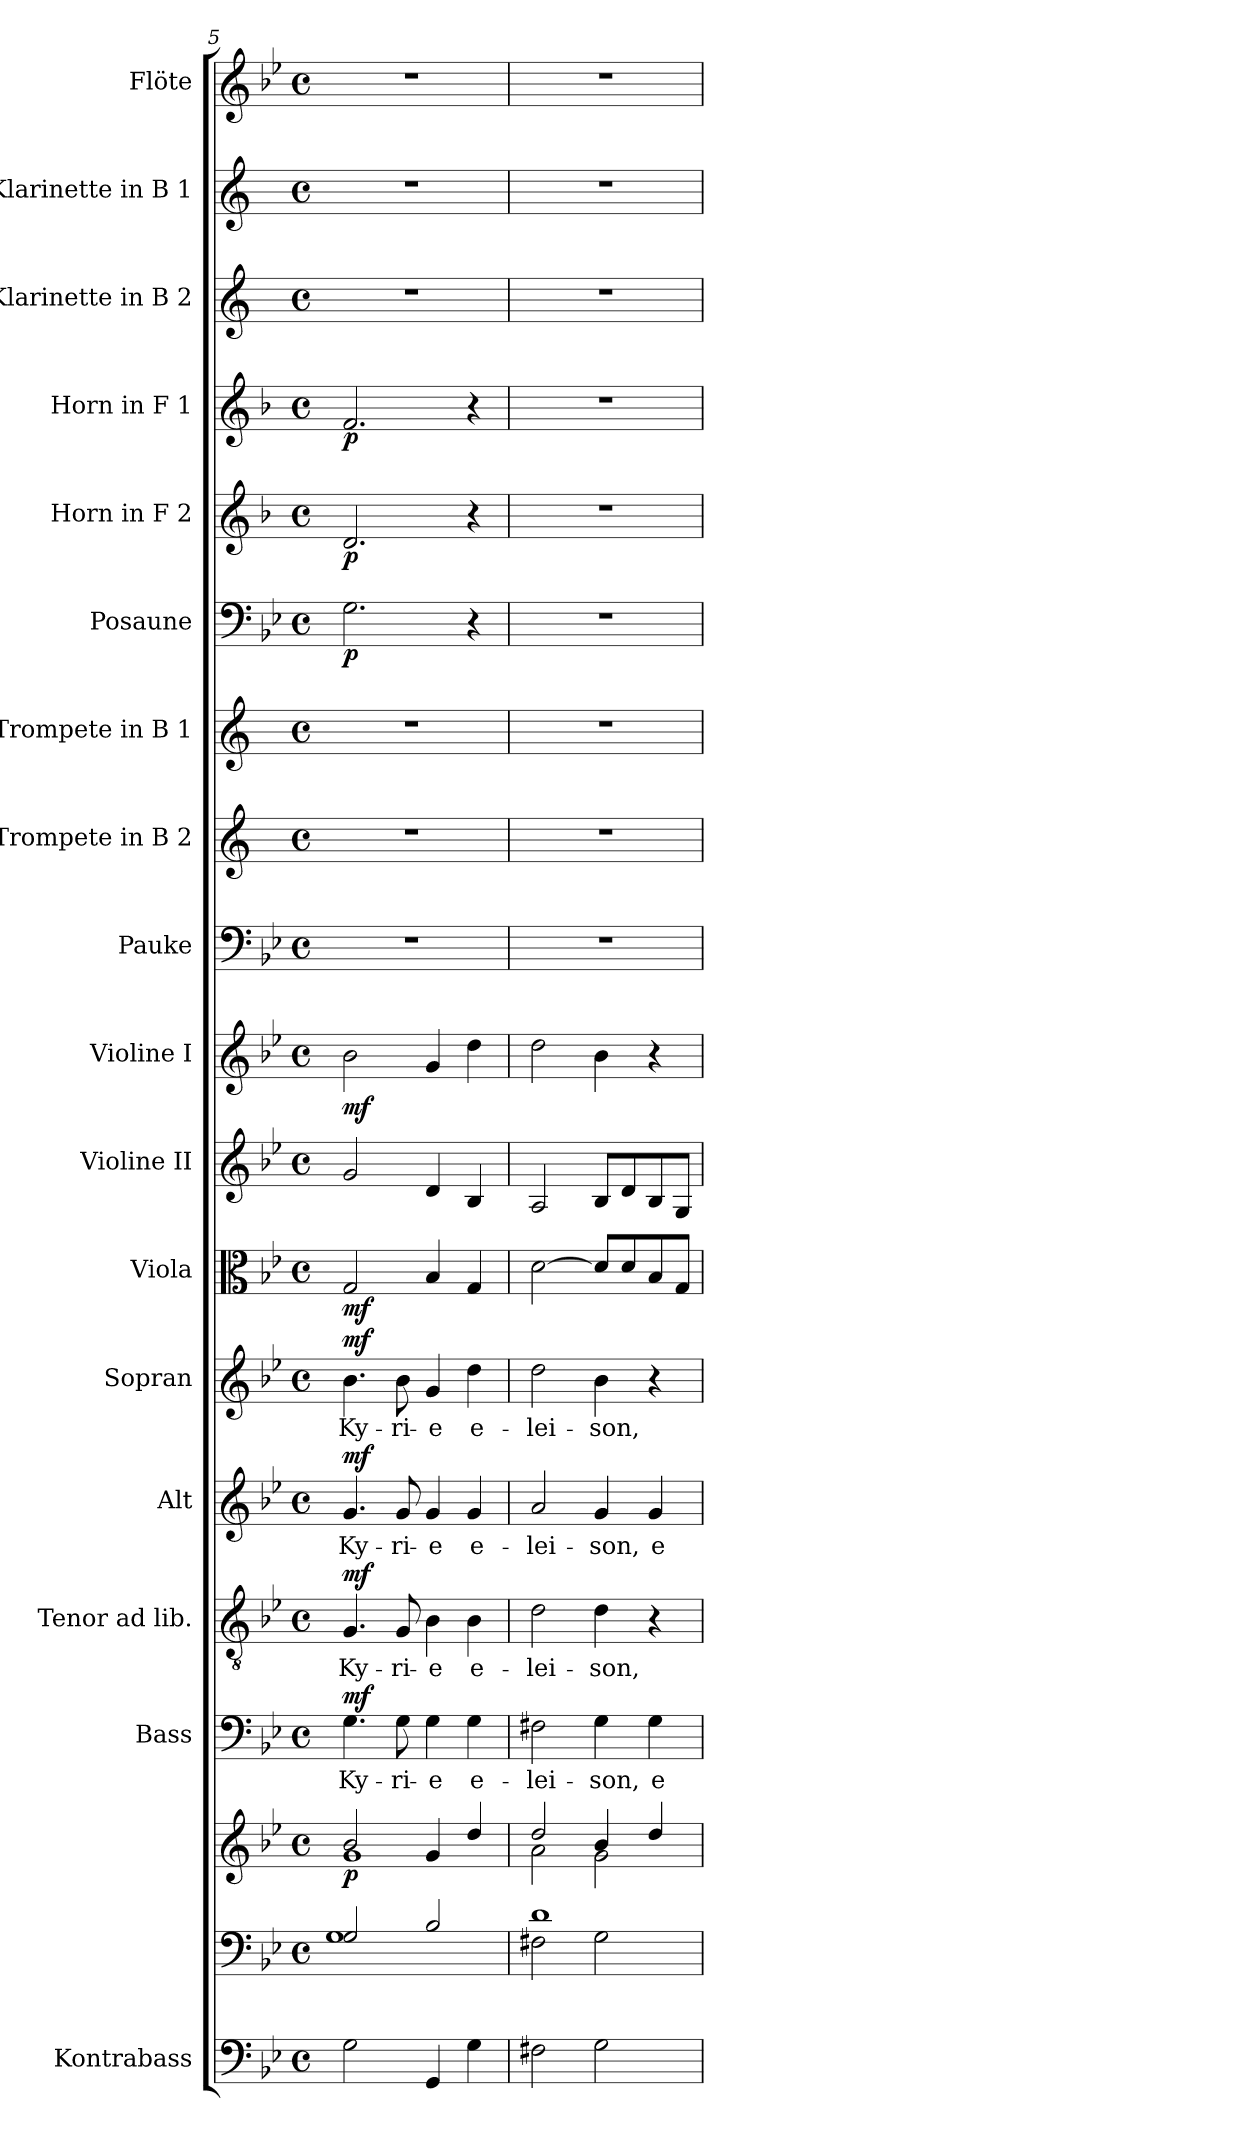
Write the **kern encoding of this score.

**kern	**kern	**kern	**dynam	**kern	**text	**dynam	**kern	**text	**dynam	**kern	**text	**dynam	**kern	**text	**dynam	**kern	**dynam	**kern	**kern	**dynam	**kern	**kern	**kern	**kern	**dynam	**kern	**dynam	**kern	**dynam	**kern	**kern	**kern
*part18	*part17	*part17	*part17	*part16	*part16	*part16	*part15	*part15	*part15	*part14	*part14	*part14	*part13	*part13	*part13	*part12	*part12	*part11	*part10	*part10	*part9	*part8	*part7	*part6	*part6	*part5	*part5	*part4	*part4	*part3	*part2	*part1
*staff19	*staff18	*staff17	*staff17/18	*staff16	*staff16	*staff16	*staff15	*staff15	*staff15	*staff14	*staff14	*staff14	*staff13	*staff13	*staff13	*staff12	*staff12	*staff11	*staff10	*staff10	*staff9	*staff8	*staff7	*staff6	*staff6	*staff5	*staff5	*staff4	*staff4	*staff3	*staff2	*staff1
*I"Kontrabass	*	*	*	*I"Bass	*	*	*I"Tenor ad lib.	*	*	*I"Alt	*	*	*I"Sopran	*	*	*I"Viola	*	*I"Violine II	*I"Violine I	*	*I"Pauke	*I"Trompete in B 2	*I"Trompete in B 1	*I"Posaune	*	*I"Horn in F 2	*	*I"Horn in F 1	*	*I"Klarinette in B 2	*I"Klarinette in B 1	*I"Flöte
*I'Kb.	*	*	*	*I'B	*	*	*I'T	*	*	*I'A	*	*	*I'S	*	*	*I'Vla.	*	*I'Vl. II	*I'Vl. I	*	*I'Pk.	*	*	*I'Pos.	*	*I'Hrn. 2	*	*I'Hrn. 1	*	*	*	*I'Fl.
*clefF4	*clefF4	*clefG2	*	*clefF4	*	*	*clefGv2	*	*	*clefG2	*	*	*clefG2	*	*	*clefC3	*	*clefG2	*clefG2	*	*clefF4	*clefG2	*clefG2	*clefF4	*	*clefG2	*	*clefG2	*	*clefG2	*clefG2	*clefG2
*ITrd7c12	*	*	*	*	*	*	*	*	*	*	*	*	*	*	*	*	*	*	*	*	*	*ITrd1c2	*ITrd1c2	*	*	*ITrd4c7	*	*ITrd4c7	*	*ITrd1c2	*ITrd1c2	*
*k[b-e-]	*k[b-e-]	*k[b-e-]	*	*k[b-e-]	*	*	*k[b-e-]	*	*	*k[b-e-]	*	*	*k[b-e-]	*	*	*k[b-e-]	*	*k[b-e-]	*k[b-e-]	*	*k[b-e-]	*k[b-e-]	*k[b-e-]	*k[b-e-]	*	*k[b-e-]	*	*k[b-e-]	*	*k[b-e-]	*k[b-e-]	*k[b-e-]
*B-:	*B-:	*B-:	*	*B-:	*	*	*B-:	*	*	*B-:	*	*	*B-:	*	*	*B-:	*	*B-:	*B-:	*	*B-:	*B-:	*B-:	*B-:	*	*B-:	*	*B-:	*	*B-:	*B-:	*B-:
*M4/4	*M4/4	*M4/4	*	*M4/4	*	*	*M4/4	*	*	*M4/4	*	*	*M4/4	*	*	*M4/4	*	*M4/4	*M4/4	*	*M4/4	*M4/4	*M4/4	*M4/4	*	*M4/4	*	*M4/4	*	*M4/4	*M4/4	*M4/4
*met(c)	*met(c)	*met(c)	*	*met(c)	*	*	*met(c)	*	*	*met(c)	*	*	*met(c)	*	*	*met(c)	*	*met(c)	*met(c)	*	*met(c)	*met(c)	*met(c)	*met(c)	*	*met(c)	*	*met(c)	*	*met(c)	*met(c)	*met(c)
=5	=5	=5	=5	=5	=5	=5	=5	=5	=5	=5	=5	=5	=5	=5	=5	=5	=5	=5	=5	=5	=5	=5	=5	=5	=5	=5	=5	=5	=5	=5	=5	=5
*	*^	*^	*	*	*	*	*	*	*	*	*	*	*	*	*	*	*	*	*	*	*	*	*	*	*	*	*	*	*	*	*	*
!	!	!	!	!	!LO:DY:b	!	!LO:LY:b	!LO:DY:a	!	!LO:LY:b	!LO:DY:a	!	!LO:LY:b	!LO:DY:a	!	!LO:LY:b	!LO:DY:a	!	!LO:DY:b	!	!	!LO:DY:b	!	!	!	!	!LO:DY:b	!	!LO:DY:b	!	!LO:DY:b	!	!	!
2GG\	2G/	1G	2b-/	1g	p	4.G\	Ky-	mf	4.G/	Ky-	mf	4.g/	Ky-	mf	4.b-\	Ky-	mf	2G/	mf	2g/	2b-\	mf	1r	1r	1r	2.G\	p	2.G/	p	2.B-/	p	1r	1r	1r
!	!	!	!	!	!	!	!LO:LY:b	!	!	!LO:LY:b	!	!	!LO:LY:b	!	!	!LO:LY:b	!	!	!	!	!	!	!	!	!	!	!	!	!	!	!	!	!	!
.	.	.	.	.	.	8G\	-ri-	.	8G/	-ri-	.	8g/	-ri-	.	8b-\	-ri-	.	.	.	.	.	.	.	.	.	.	.	.	.	.	.	.	.	.
!	!	!	!	!	!	!	!LO:LY:b	!	!	!LO:LY:b	!	!	!LO:LY:b	!	!	!LO:LY:b	!	!	!	!	!	!	!	!	!	!	!	!	!	!	!	!	!	!
4GGG/	2B-/	.	4g/	.	.	4G\	-e	.	4B-\	-e	.	4g/	-e	.	4g/	-e	.	4B-/	.	4d/	4g/	.	.	.	.	.	.	.	.	.	.	.	.	.
!	!	!	!	!	!	!	!LO:LY:b	!	!	!LO:LY:b	!	!	!LO:LY:b	!	!	!LO:LY:b	!	!	!	!	!	!	!	!	!	!	!	!	!	!	!	!	!	!
4GG\	.	.	4dd/	.	.	4G\	e-	.	4B-\	e-	.	4g/	e-	.	4dd\	e-	.	4G/	.	4B-/	4dd\	.	.	.	.	4r	.	4r	.	4r	.	.	.	.
=6	=6	=6	=6	=6	=6	=6	=6	=6	=6	=6	=6	=6	=6	=6	=6	=6	=6	=6	=6	=6	=6	=6	=6	=6	=6	=6	=6	=6	=6	=6	=6	=6	=6	=6
!	!	!	!	!	!	!	!LO:LY:b	!	!	!LO:LY:b	!	!	!LO:LY:b	!	!	!LO:LY:b	!	!	!	!	!	!	!	!	!	!	!	!	!	!	!	!	!	!
2FF#X\	1d	2F#X\	2dd/	2a\	.	2F#X\	-lei-	.	2d\	-lei-	.	2a/	-lei-	.	2dd\	-lei-	.	[2d\	.	2A/	2dd\	.	1r	1r	1r	1r	.	1r	.	1r	.	1r	1r	1r
!	!	!	!	!	!	!	!LO:LY:b	!	!	!LO:LY:b	!	!	!LO:LY:b	!	!	!LO:LY:b	!	!	!	!	!	!	!	!	!	!	!	!	!	!	!	!	!	!
2GG\	.	2G\	4b-/	2g\	.	4G\	-son,	.	4d\	-son,	.	4g/	-son,	.	4b-\	-son,	.	8d/L]	.	8B-/L	4b-\	.	.	.	.	.	.	.	.	.	.	.	.	.
.	.	.	.	.	.	.	.	.	.	.	.	.	.	.	.	.	.	8d/	.	8d/	.	.	.	.	.	.	.	.	.	.	.	.	.	.
!	!	!	!	!	!	!	!LO:LY:b	!	!	!	!	!	!LO:LY:b	!	!	!	!	!	!	!	!	!	!	!	!	!	!	!	!	!	!	!	!	!
.	.	.	4dd/	.	.	4G\	e-	.	4r	.	.	4g/	e-	.	4r	.	.	8B-/	.	8B-/	4r	.	.	.	.	.	.	.	.	.	.	.	.	.
.	.	.	.	.	.	.	.	.	.	.	.	.	.	.	.	.	.	8G/J	.	8G/J	.	.	.	.	.	.	.	.	.	.	.	.	.	.
*	*v	*v	*	*	*	*	*	*	*	*	*	*	*	*	*	*	*	*	*	*	*	*	*	*	*	*	*	*	*	*	*	*	*	*
*	*	*v	*v	*	*	*	*	*	*	*	*	*	*	*	*	*	*	*	*	*	*	*	*	*	*	*	*	*	*	*	*	*	*
=	=	=	=	=	=	=	=	=	=	=	=	=	=	=	=	=	=	=	=	=	=	=	=	=	=	=	=	=	=	=	=	=
*-	*-	*-	*-	*-	*-	*-	*-	*-	*-	*-	*-	*-	*-	*-	*-	*-	*-	*-	*-	*-	*-	*-	*-	*-	*-	*-	*-	*-	*-	*-	*-	*-
